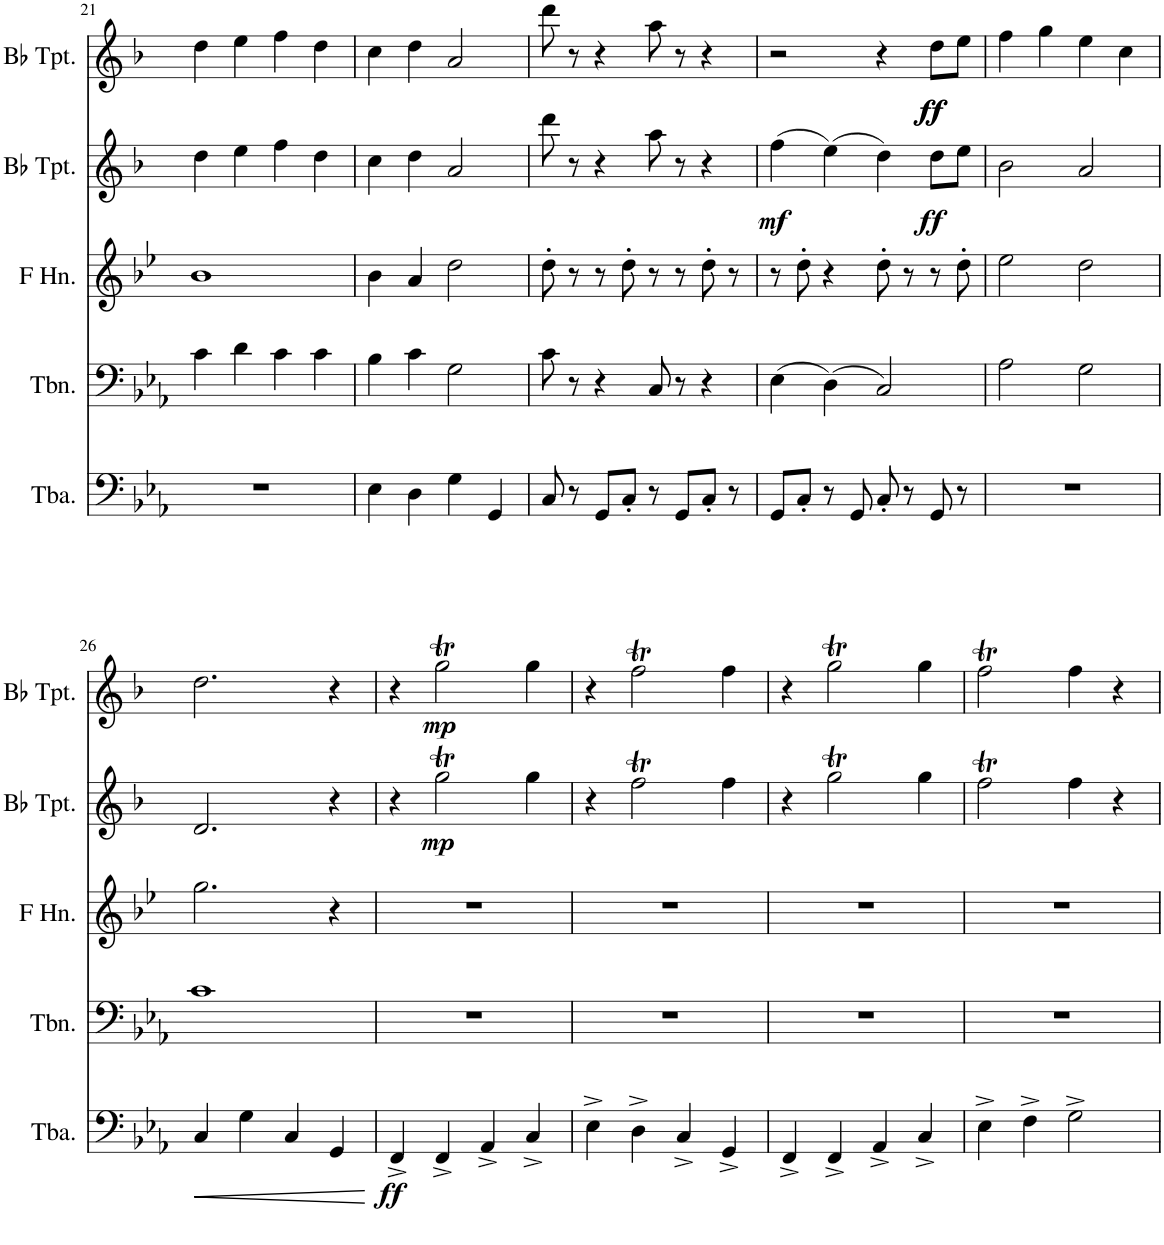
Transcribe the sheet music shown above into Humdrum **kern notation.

**kern	**dynam	**kern	**kern	**kern	**dynam	**kern	**dynam
*part5	*part5	*part4	*part3	*part2	*part2	*part1	*part1
*staff5	*staff5	*staff4	*staff3	*staff2	*staff2	*staff1	*staff1
*I"Tuba	*	*I"Trombone	*I"Horn in F	*I"Bb Trumpet 2	*	*I"Bb Trumpet 1	*
*I'Tba.	*	*I'Tbn.	*	*I'Bb Tpt.	*	*I'Bb Tpt.	*
!!LO:PB:g=z
*clefF4	*	*clefF4	*clefG2	*clefG2	*	*clefG2	*
*	*	*	*Trd4c7	*Trd1c2	*	*Trd1c2	*
*k[b-e-a-]	*	*k[b-e-a-]	*k[b-e-]	*k[b-]	*	*k[b-]	*
*M4/4	*	*M4/4	*M4/4	*M4/4	*	*M4/4	*
=21	=21	=21	=21	=21	=21	=21	=21
1r	.	4c\	1b-	4dd\	.	4dd\	.
.	.	4d\	.	4ee\	.	4ee\	.
.	.	4c\	.	4ff\	.	4ff\	.
.	.	4c\	.	4dd\	.	4dd\	.
=22	=22	=22	=22	=22	=22	=22	=22
4E-\	.	4B-\	4b-\	4cc\	.	4cc\	.
4D\	.	4c\	4a/	4dd\	.	4dd\	.
4G\	.	2G\	2dd\	2a/	.	2a/	.
4GG/	.	.	.	.	.	.	.
=23	=23	=23	=23	=23	=23	=23	=23
8C/	.	8c\	8dd'\	8ddd\	.	8ddd\	.
8r	.	8r	8r	8r	.	8r	.
8GG/L	.	4r	8r	4r	.	4r	.
8C'/J	.	.	8dd'\	.	.	.	.
8r	.	8C/	8r	8aa\	.	8aa\	.
8GG/L	.	8r	8r	8r	.	8r	.
8C'/J	.	4r	8dd'\	4r	.	4r	.
8r	.	.	8r	.	.	.	.
=24	=24	=24	=24	=24	=24	=24	=24
!	!	!	!	!	!LO:DY:b	!	!
8GG/L	.	(4E-\	8r	(4ff\	mf	2r	.
8C'/J	.	.	8dd'\	.	.	.	.
8r	.	(4D\)	4r	(4ee\)	.	.	.
8GG/	.	.	.	.	.	.	.
8C'/	.	2C/)	8dd'\	4dd\)	.	4r	.
8r	.	.	8r	.	.	.	.
!	!	!	!	!	!LO:DY:b	!	!LO:DY:b
!	!	!	!	!	!	!	!LO:DY:n=1:b
8GG/	.	.	8r	8dd\L	ff	8dd\L	ff ff
8r	.	.	8dd'\	8ee\J	.	8ee\J	.
=25	=25	=25	=25	=25	=25	=25	=25
1r	.	2A-\	2ee-\	2b-\	.	4ff\	.
.	.	.	.	.	.	4gg\	.
.	.	2G\	2dd\	2a/	.	4ee\	.
.	.	.	.	.	.	4cc\	.
!!LO:LB:g=z
=26	=26	=26	=26	=26	=26	=26	=26
!	!LO:HP:b	!	!	!	!	!	!
4C/	<	1c	2.gg\	2.d/	.	2.dd\	.
4G\	.	.	.	.	.	.	.
4C/	.	.	.	.	.	.	.
4GG/	.	.	4r	4r	.	4r	.
.	[	.	.	.	.	.	.
=27	=27	=27	=27	=27	=27	=27	=27
!	!LO:DY:b	!	!	!	!	!	!
4FF^/	ff	1r	1r	4r	.	4r	.
!	!	!	!	!	!LO:DY:b	!	!LO:DY:b
4FF^/	.	.	.	2ggT\	mp	2ggT\	mp
4AA-^/	.	.	.	.	.	.	.
4C^/	.	.	.	4gg\	.	4gg\	.
=28	=28	=28	=28	=28	=28	=28	=28
4E-^\	.	1r	1r	4r	.	4r	.
4D^\	.	.	.	2ffT\	.	2ffT\	.
4C^/	.	.	.	.	.	.	.
4GG^/	.	.	.	4ff\	.	4ff\	.
=29	=29	=29	=29	=29	=29	=29	=29
4FF^/	.	1r	1r	4r	.	4r	.
4FF^/	.	.	.	2ggT\	.	2ggT\	.
4AA-^/	.	.	.	.	.	.	.
4C^/	.	.	.	4gg\	.	4gg\	.
=30	=30	=30	=30	=30	=30	=30	=30
4E-^\	.	1r	1r	2ffT\	.	2ffT\	.
4F^\	.	.	.	.	.	.	.
2G^\	.	.	.	4ff\	.	4ff\	.
.	.	.	.	4r	.	4r	.
=	=	=	=	=	=	=	=
*-	*-	*-	*-	*-	*-	*-	*-
